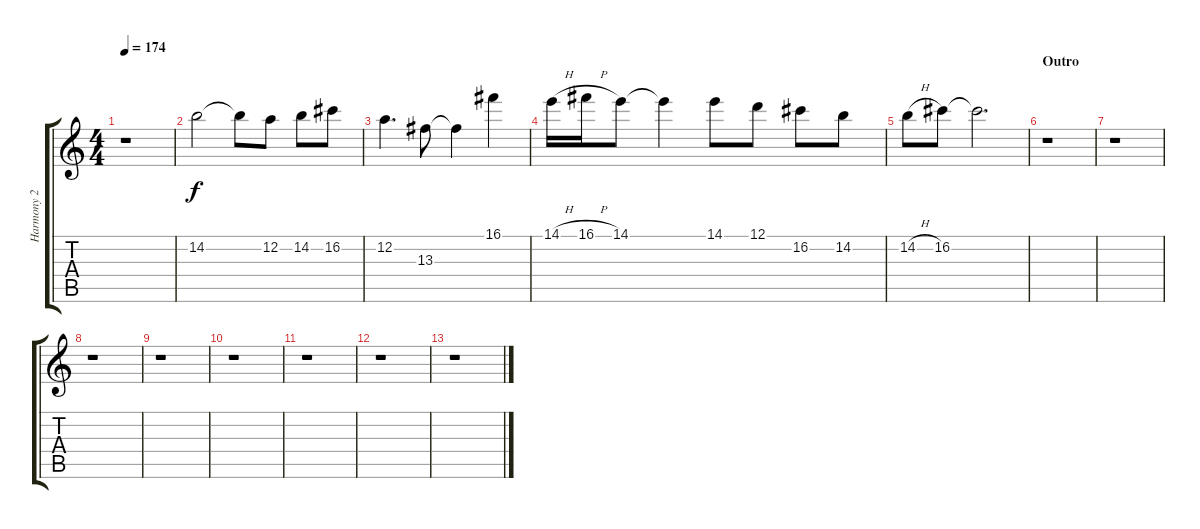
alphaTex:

\track ("Harmony 2" "Harmony 2") {instrument overdrivenguitar}
\staff {score tabs}
\tuning (D4 A3 F3 C3 G2 C2) {hide}
\ts (4 4)
\tempo 174
\clef g2
\ks aminor
r.1{dy f} |
14.2.2 14.2{t}.8 12.2.8 14.2.8 16.2.8 |
12.2.4{d} 13.3.8 13.3{t}.4 16.1.4 |
14.1{h}.16 16.1{h}.16 14.1.8 14.1{t}.4 14.1.8 12.1.8 16.2.8 14.2.8 |
14.2{h}.8 16.2.8 16.2{t}.2{d} |
\section ("" "Outro")
r.1 |
r.1 |
r.1 |
r.1 |
r.1 |
r.1 |
r.1 |
r.1
